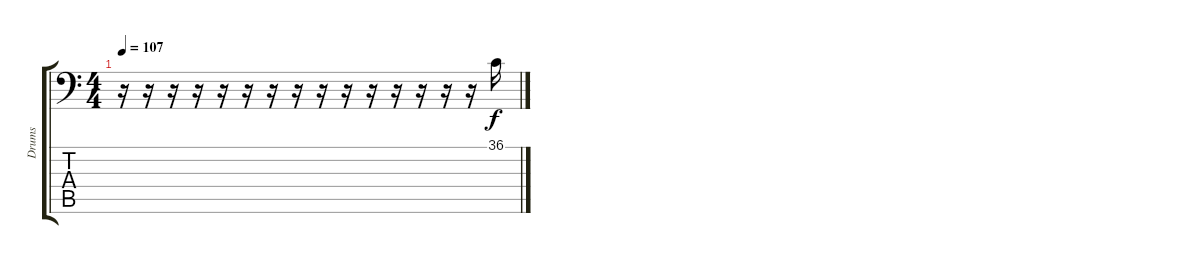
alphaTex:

\track ("Drums" "Drums") {instrument acousticgrandpiano}
\staff {score tabs}
\tuning (C-1 C-1 C-1 C-1 C-1 C-1) {hide}
\ts (4 4)
\tempo 107
\clef f4
\ks c
r.16{dy f} r.16 r.16 r.16 r.16 r.16 r.16 r.16 r.16 r.16 r.16 r.16 r.16 r.16 r.16 36.1.16
